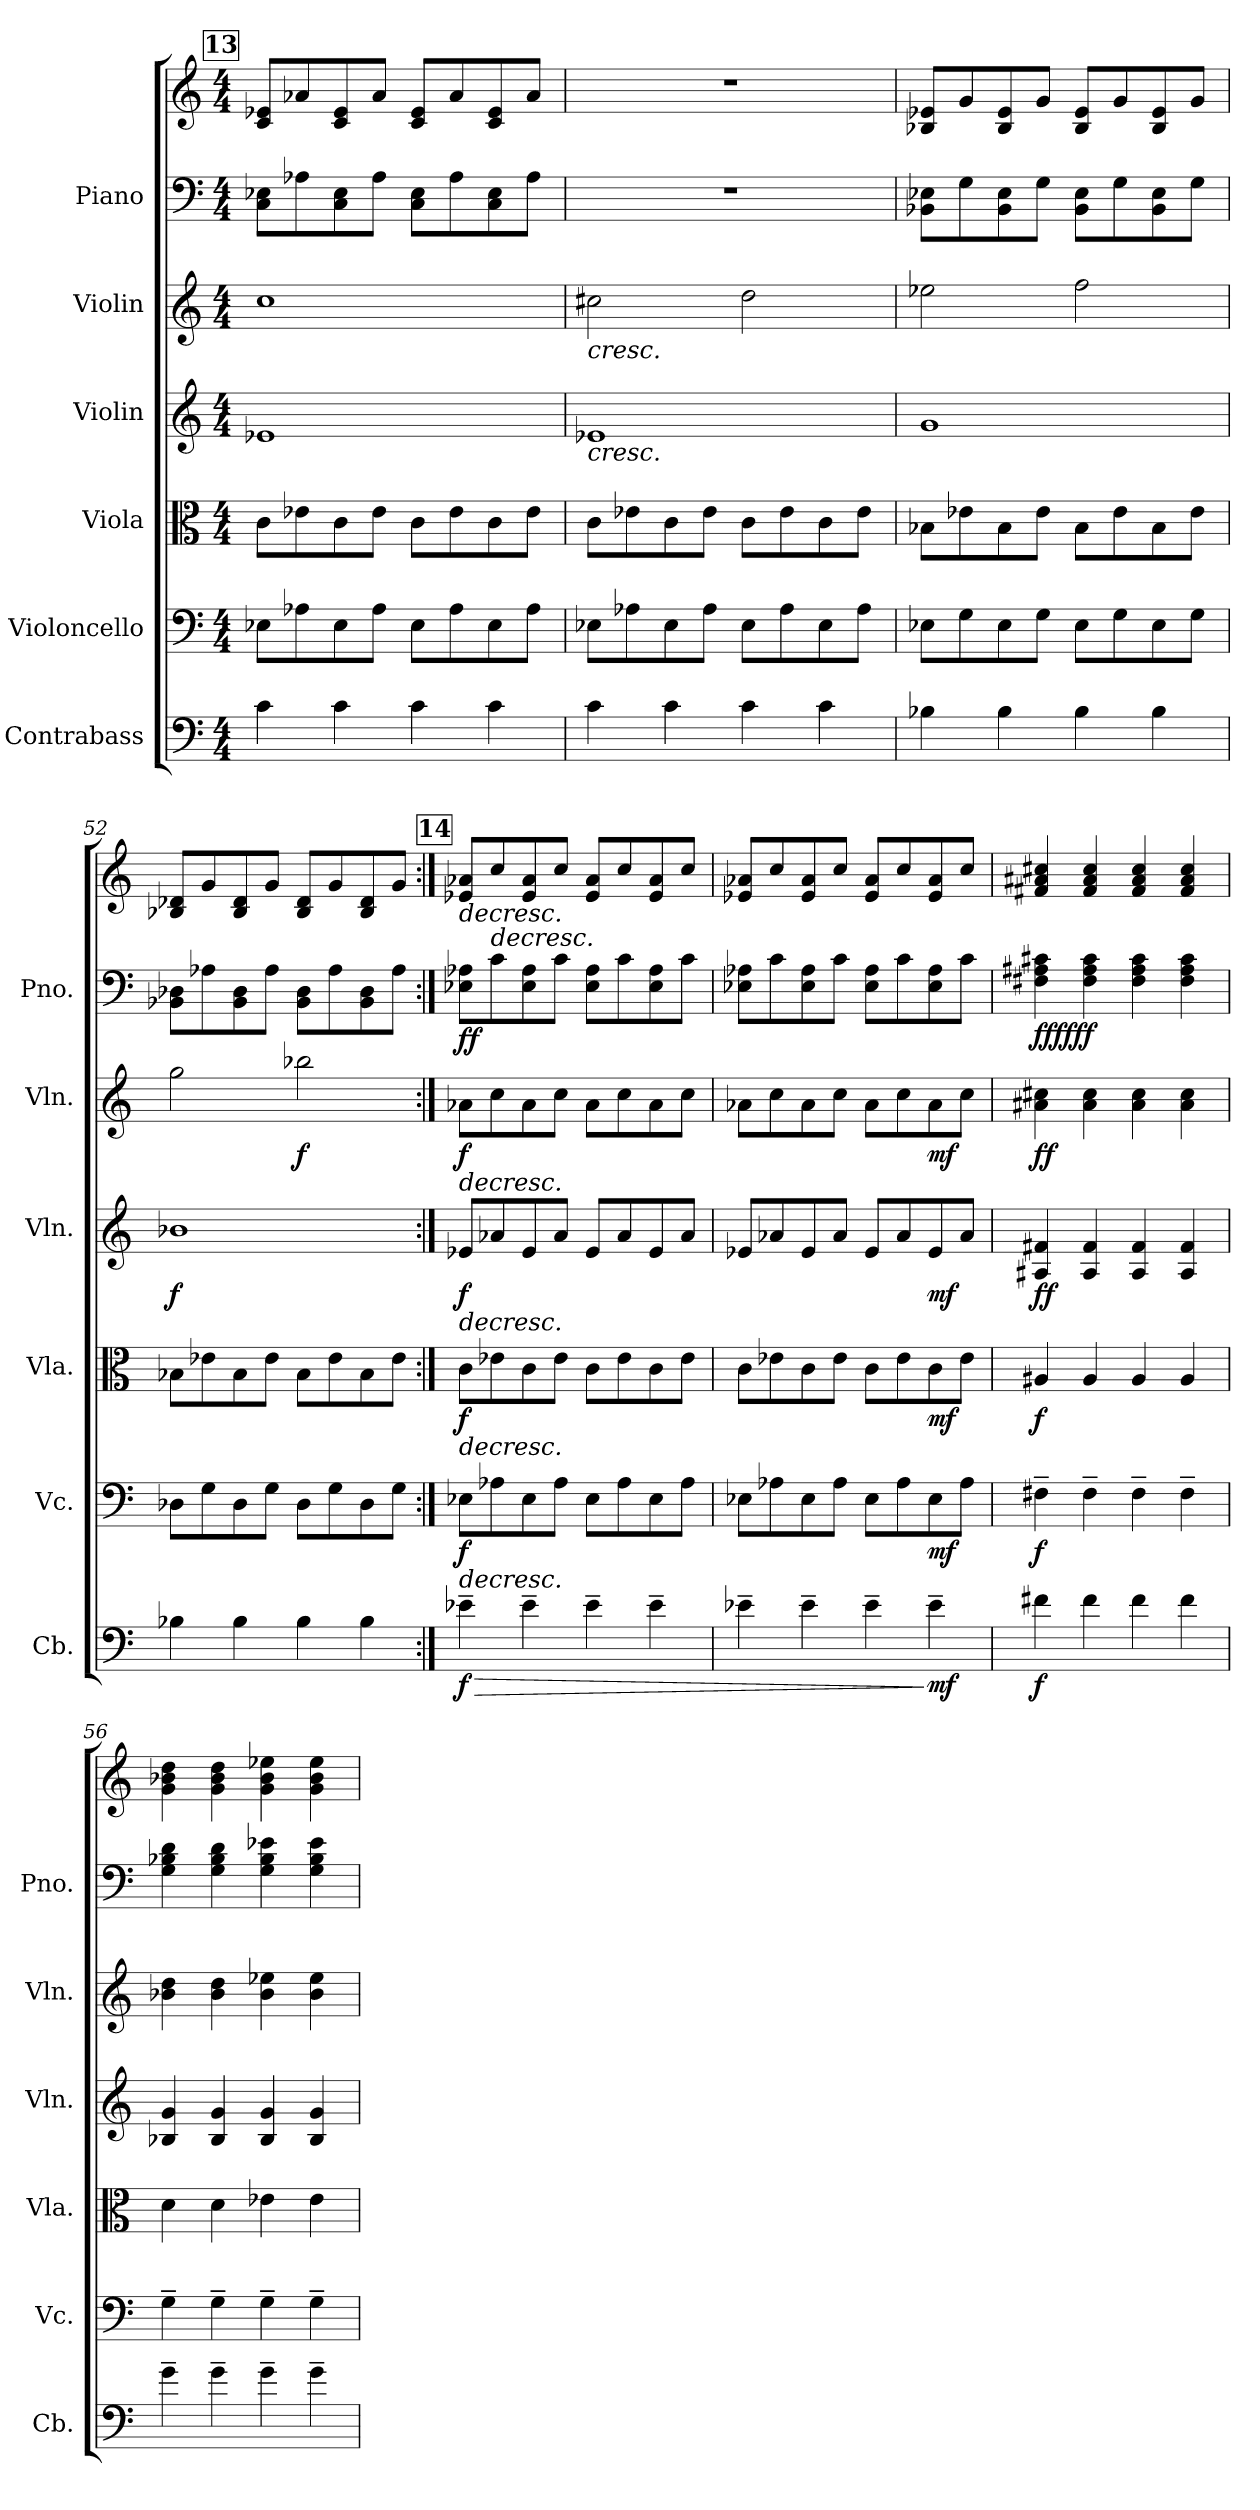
**kern	**dynam	**kern	**dynam	**kern	**dynam	**kern	**dynam	**kern	**dynam	**kern	**kern	**dynam
*part6	*part6	*part5	*part5	*part4	*part4	*part3	*part3	*part2	*part2	*part1	*part1	*part1
*staff7	*staff7	*staff6	*staff6	*staff5	*staff5	*staff4	*staff4	*staff3	*staff3	*staff2	*staff1	*staff1/2
*I"Contrabass	*	*I"Violoncello	*	*I"Viola	*	*I"Violin	*	*I"Violin	*	*I"Piano	*	*
*I'Cb.	*	*I'Vc.	*	*I'Vla.	*	*I'Vln.	*	*I'Vln.	*	*I'Pno.	*	*
*clefF4	*	*clefF4	*	*clefC3	*	*clefG2	*	*clefG2	*	*clefF4	*clefG2	*
*ITrd7c12	*	*	*	*	*	*	*	*	*	*	*	*
*k[]	*	*k[]	*	*k[]	*	*k[]	*	*k[]	*	*k[]	*k[]	*
*M4/4	*	*M4/4	*	*M4/4	*	*M4/4	*	*M4/4	*	*M4/4	*M4/4	*
!!LO:REH:place=s1:a:B:fs=14:t=13
=49	=49	=49	=49	=49	=49	=49	=49	=49	=49	=49	=49	=49
4C\	.	8E-X\L	.	8c\L	.	1e-X	.	1cc	.	8C\ 8E-X\L	8c/ 8e-X/L	.
.	.	8A-X\	.	8e-X\	.	.	.	.	.	8A-X\	8a-X/	.
4C\	.	8E-\	.	8c\	.	.	.	.	.	8C\ 8E-\	8c/ 8e-/	.
.	.	8A-\J	.	8e-\J	.	.	.	.	.	8A-\J	8a-/J	.
4C\	.	8E-\L	.	8c\L	.	.	.	.	.	8C\ 8E-\L	8c/ 8e-/L	.
.	.	8A-\	.	8e-\	.	.	.	.	.	8A-\	8a-/	.
4C\	.	8E-\	.	8c\	.	.	.	.	.	8C\ 8E-\	8c/ 8e-/	.
.	.	8A-\J	.	8e-\J	.	.	.	.	.	8A-\J	8a-/J	.
=50	=50	=50	=50	=50	=50	=50	=50	=50	=50	=50	=50	=50
!	!	!	!	!	!	!	!LO:HP:b	!	!LO:HP:b	!	!	!
4C\	.	8E-X\L	.	8c\L	.	1e-X	<	2cc#X\	<	1r	1r	.
.	.	8A-X\	.	8e-X\	.	.	.	.	.	.	.	.
4C\	.	8E-\	.	8c\	.	.	.	.	.	.	.	.
.	.	8A-\J	.	8e-\J	.	.	.	.	.	.	.	.
4C\	.	8E-\L	.	8c\L	.	.	.	2dd\	.	.	.	.
.	.	8A-\	.	8e-\	.	.	.	.	.	.	.	.
4C\	.	8E-\	.	8c\	.	.	.	.	.	.	.	.
.	.	8A-\J	.	8e-\J	.	.	.	.	.	.	.	.
!!LO:PB:g=z
=51	=51	=51	=51	=51	=51	=51	=51	=51	=51	=51	=51	=51
4BB-X\	.	8E-X\L	.	8B-X\L	.	1g	.	2ee-X\	.	8BB-X\ 8E-X\L	8B-X/ 8e-X/L	.
.	.	8G\	.	8e-X\	.	.	.	.	.	8G\	8g/	.
4BB-\	.	8E-\	.	8B-\	.	.	.	.	.	8BB-\ 8E-\	8B-/ 8e-/	.
.	.	8G\J	.	8e-\J	.	.	.	.	.	8G\J	8g/J	.
4BB-\	.	8E-\L	.	8B-\L	.	.	.	2ff\	.	8BB-\ 8E-\L	8B-/ 8e-/L	.
.	.	8G\	.	8e-\	.	.	.	.	.	8G\	8g/	.
4BB-\	.	8E-\	.	8B-\	.	.	.	.	.	8BB-\ 8E-\	8B-/ 8e-/	.
.	.	8G\J	.	8e-\J	.	.	.	.	.	8G\J	8g/J	.
=52	=52	=52	=52	=52	=52	=52	=52	=52	=52	=52	=52	=52
!	!	!	!	!	!	!	!LO:DY:b	!	!	!	!	!
4BB-X\	.	8D-X\L	.	8B-X\L	.	1b-X	f	2gg\	.	8BB-X\ 8D-X\L	8B-X/ 8d-X/L	.
.	.	8G\	.	8e-X\	.	.	.	.	.	8A-X\	8g/	.
4BB-\	.	8D-\	.	8B-\	.	.	.	.	.	8BB-\ 8D-\	8B-/ 8d-/	.
.	.	8G\J	.	8e-\J	.	.	.	.	.	8A-\J	8g/J	.
!	!	!	!	!	!	!	!	!	!LO:DY:b	!	!	!
4BB-\	.	8D-\L	.	8B-\L	.	.	.	2bb-X\	f	8BB-\ 8D-\L	8B-/ 8d-/L	.
.	.	8G\	.	8e-\	.	.	.	.	.	8A-\	8g/	.
4BB-\	.	8D-\	.	8B-\	.	.	.	.	.	8BB-\ 8D-\	8B-/ 8d-/	.
.	.	8G\J	.	8e-\J	.	.	.	.	.	8A-\J	8g/J	.
.	.	.	.	.	.	.	[	.	[	.	.	.
!!LO:REH:place=s1:a:B:fs=14:t=14
=53:|!	=53:|!	=53:|!	=53:|!	=53:|!	=53:|!	=53:|!	=53:|!	=53:|!	=53:|!	=53:|!	=53:|!	=53:|!
!	!LO:HP:b	!	!LO:HP:b	!	!LO:HP:b	!	!LO:HP:b	!	!LO:HP:b	!	!	!LO:HP:b
!	!LO:DY:n=1:b	!	!LO:DY:n=1:b	!	!LO:DY:n=1:b	!	!LO:DY:n=1:b	!	!LO:DY:n=1:b	!	!	!LO:DY:n=1:b=2
!	!	!	!	!	!	!	!	!	!	!	!	!LO:DY:n=2:b
4E-X~\	> f	8E-X\L	> f	8c\L	> f	8e-X/L	> f	8a-X\L	> f	8E-X\ 8A-X\L	8e-X/ 8a-X/L	> f f
!	!	!	!	!	!	!	!	!	!	!	!	!LO:HP:b
.	.	8A-X\	.	8e-X\	.	8a-X/	.	8cc\	.	8c\	8cc/	>
4E-~\	.	8E-\	.	8c\	.	8e-/	.	8a-\	.	8E-\ 8A-\	8e-/ 8a-/	.
.	.	8A-\J	.	8e-\J	.	8a-/J	.	8cc\J	.	8c\J	8cc/J	.
4E-~\	.	8E-\L	.	8c\L	.	8e-/L	.	8a-\L	.	8E-\ 8A-\L	8e-/ 8a-/L	.
.	.	8A-\	.	8e-\	.	8a-/	.	8cc\	.	8c\	8cc/	.
4E-~\	.	8E-\	.	8c\	.	8e-/	.	8a-\	.	8E-\ 8A-\	8e-/ 8a-/	.
.	.	8A-\J	.	8e-\J	.	8a-/J	.	8cc\J	.	8c\J	8cc/J	.
=54	=54	=54	=54	=54	=54	=54	=54	=54	=54	=54	=54	=54
4E-X~\	.	8E-X\L	.	8c\L	.	8e-X/L	.	8a-X\L	.	8E-X\ 8A-X\L	8e-X/ 8a-X/L	.
.	.	8A-X\	.	8e-X\	.	8a-X/	.	8cc\	.	8c\	8cc/	.
4E-~\	.	8E-\	.	8c\	.	8e-/	.	8a-\	.	8E-\ 8A-\	8e-/ 8a-/	.
.	.	8A-\J	.	8e-\J	.	8a-/J	.	8cc\J	.	8c\J	8cc/J	.
4E-~\	.	8E-\L	.	8c\L	.	8e-/L	.	8a-\L	.	8E-\ 8A-\L	8e-/ 8a-/L	.
.	.	8A-\	.	8e-\	.	8a-/	.	8cc\	.	8c\	8cc/	.
!	!LO:DY:n=1:b	!	!LO:DY:b	!	!LO:DY:b	!	!LO:DY:b	!	!LO:DY:b	!	!	!LO:DY:b=2
!	!	!	!	!	!	!	!	!	!	!	!	!LO:DY:n=1:b=2
!	!	!	!	!	!	!	!	!	!	!	!	!LO:DY:n=2:b
!	!	!	!	!	!	!	!	!	!	!	!	!LO:DY:n=3:b
4E-~\	] mf	8E-\	mf	8c\	mf	8e-/	mf	8a-\	mf	8E-\ 8A-\	8e-/ 8a-/	mf mf mf mf
.	.	8A-\J	]	8e-\J	]	8a-/J	]	8cc\J	]	8c\J	8cc/J	]
.	.	.	.	.	.	.	.	.	.	.	.	]
=55	=55	=55	=55	=55	=55	=55	=55	=55	=55	=55	=55	=55
!	!LO:DY:b	!	!LO:DY:b	!	!LO:DY:b	!	!LO:DY:b	!	!	!	!	!
!	!	!	!	!	!	!	!LO:DY:n=1:b	!	!LO:DY:b	!	!	!
!	!	!	!	!	!	!	!	!	!LO:DY:n=1:b	!	!	!LO:DY:b=2
!	!	!	!	!	!	!	!	!	!	!	!	!LO:DY:n=1:b=2
!	!	!	!	!	!	!	!	!	!	!	!	!LO:DY:n=2:b=2
!	!	!	!	!	!	!	!	!	!	!	!	!LO:DY:n=3:b
!	!	!	!	!	!	!	!	!	!	!	!	!LO:DY:n=4:b
!	!	!	!	!	!	!	!	!	!	!	!	!LO:DY:n=5:b
4F#X\	f	4F#X~\	f	4A#X/	f	4A#X/ 4f#X/	f f	4a#X\ 4cc#X\	f f	4F#X\ 4A#X\ 4c#X\	4f#X/ 4a#X/ 4cc#X/	f f f f f f
4F#\	.	4F#~\	.	4A#/	.	4A#/ 4f#/	.	4a#\ 4cc#\	.	4F#\ 4A#\ 4c#\	4f#/ 4a#/ 4cc#/	.
4F#\	.	4F#~\	.	4A#/	.	4A#/ 4f#/	.	4a#\ 4cc#\	.	4F#\ 4A#\ 4c#\	4f#/ 4a#/ 4cc#/	.
4F#\	.	4F#~\	.	4A#/	.	4A#/ 4f#/	.	4a#\ 4cc#\	.	4F#\ 4A#\ 4c#\	4f#/ 4a#/ 4cc#/	.
!!LO:LB:g=z
=56	=56	=56	=56	=56	=56	=56	=56	=56	=56	=56	=56	=56
4G~\	.	4G~\	.	4d\	.	4B-X/ 4g/	.	4b-X\ 4dd\	.	4G\ 4B-X\ 4d\	4g\ 4b-X\ 4dd\	.
4G~\	.	4G~\	.	4d\	.	4B-/ 4g/	.	4b-\ 4dd\	.	4G\ 4B-\ 4d\	4g\ 4b-\ 4dd\	.
4G~\	.	4G~\	.	4e-X\	.	4B-/ 4g/	.	4b-\ 4ee-X\	.	4G\ 4B-\ 4e-X\	4g\ 4b-\ 4ee-X\	.
4G~\	.	4G~\	.	4e-\	.	4B-/ 4g/	.	4b-\ 4ee-\	.	4G\ 4B-\ 4e-\	4g\ 4b-\ 4ee-\	.
=	=	=	=	=	=	=	=	=	=	=	=	=
*-	*-	*-	*-	*-	*-	*-	*-	*-	*-	*-	*-	*-
